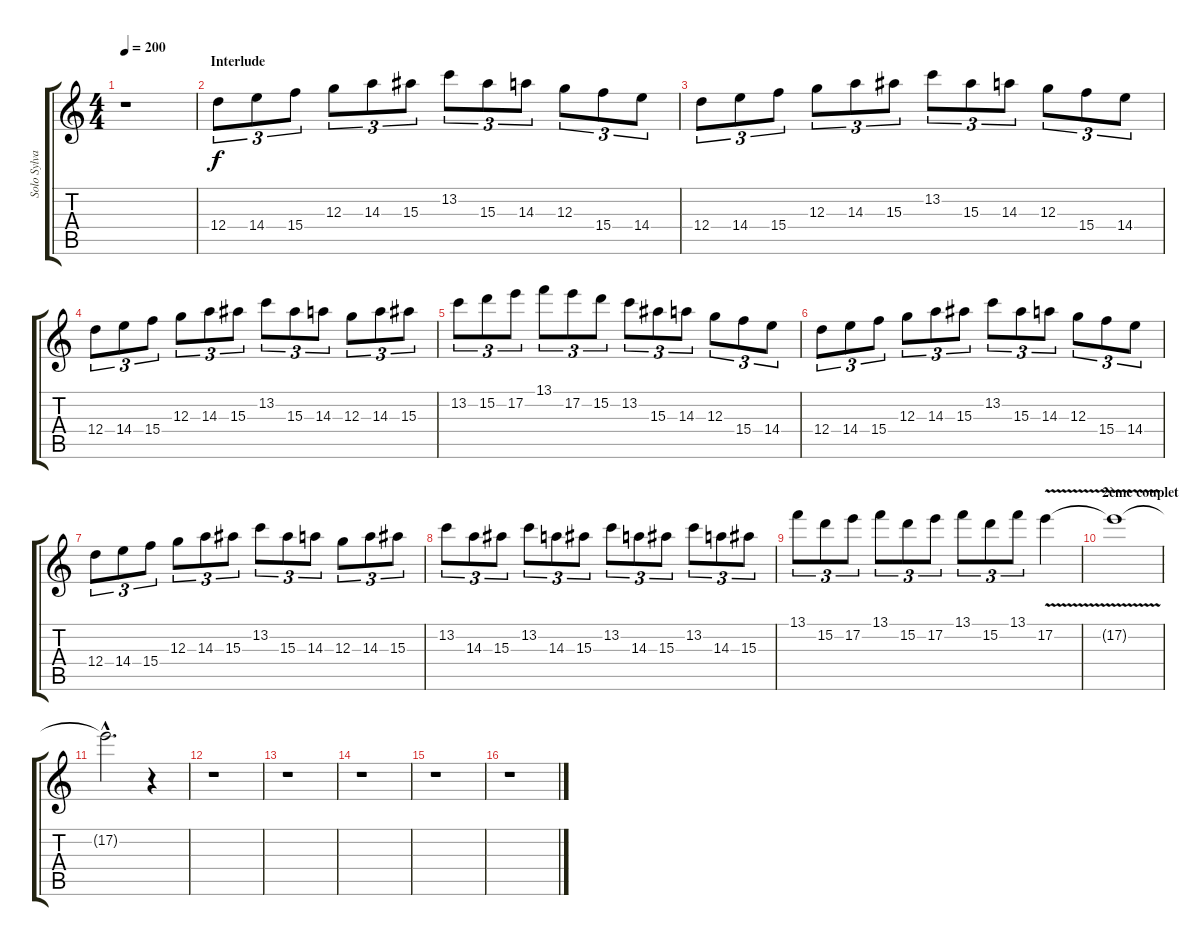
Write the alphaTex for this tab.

\track ("Solo Sylvain" "Solo Sylva") {instrument overdrivenguitar}
\staff {score tabs}
\tuning (E4 B3 G3 D3 A2 E2) {hide}
\ts (4 4)
\tempo 200
\clef g2
\ks c
r.1{dy f} |
\section ("" "Interlude")
12.4.8{tu (3 2) volume 10} 14.4.8{tu (3 2)} 15.4.8{tu (3 2)} 12.3.8{tu (3 2)} 14.3.8{tu (3 2)} 15.3.8{tu (3 2)} 13.2.8{tu (3 2)} 15.3.8{tu (3 2)} 14.3.8{tu (3 2)} 12.3.8{tu (3 2)} 15.4.8{tu (3 2)} 14.4.8{tu (3 2)} |
12.4.8{tu (3 2)} 14.4.8{tu (3 2)} 15.4.8{tu (3 2)} 12.3.8{tu (3 2)} 14.3.8{tu (3 2)} 15.3.8{tu (3 2)} 13.2.8{tu (3 2)} 15.3.8{tu (3 2)} 14.3.8{tu (3 2)} 12.3.8{tu (3 2)} 15.4.8{tu (3 2)} 14.4.8{tu (3 2)} |
12.4.8{tu (3 2)} 14.4.8{tu (3 2)} 15.4.8{tu (3 2)} 12.3.8{tu (3 2)} 14.3.8{tu (3 2)} 15.3.8{tu (3 2)} 13.2.8{tu (3 2)} 15.3.8{tu (3 2)} 14.3.8{tu (3 2)} 12.3.8{tu (3 2)} 14.3.8{tu (3 2)} 15.3.8{tu (3 2)} |
13.2.8{tu (3 2)} 15.2.8{tu (3 2)} 17.2.8{tu (3 2)} 13.1.8{tu (3 2)} 17.2.8{tu (3 2)} 15.2.8{tu (3 2)} 13.2.8{tu (3 2)} 15.3.8{tu (3 2)} 14.3.8{tu (3 2)} 12.3.8{tu (3 2)} 15.4.8{tu (3 2)} 14.4.8{tu (3 2)} |
12.4.8{tu (3 2)} 14.4.8{tu (3 2)} 15.4.8{tu (3 2)} 12.3.8{tu (3 2)} 14.3.8{tu (3 2)} 15.3.8{tu (3 2)} 13.2.8{tu (3 2)} 15.3.8{tu (3 2)} 14.3.8{tu (3 2)} 12.3.8{tu (3 2)} 15.4.8{tu (3 2)} 14.4.8{tu (3 2)} |
12.4.8{tu (3 2)} 14.4.8{tu (3 2)} 15.4.8{tu (3 2)} 12.3.8{tu (3 2)} 14.3.8{tu (3 2)} 15.3.8{tu (3 2)} 13.2.8{tu (3 2)} 15.3.8{tu (3 2)} 14.3.8{tu (3 2)} 12.3.8{tu (3 2)} 14.3.8{tu (3 2)} 15.3.8{tu (3 2)} |
13.2.8{tu (3 2)} 14.3.8{tu (3 2)} 15.3.8{tu (3 2)} 13.2.8{tu (3 2)} 14.3.8{tu (3 2)} 15.3.8{tu (3 2)} 13.2.8{tu (3 2)} 14.3.8{tu (3 2)} 15.3.8{tu (3 2)} 13.2.8{tu (3 2)} 14.3.8{tu (3 2)} 15.3.8{tu (3 2)} |
13.1.8{tu (3 2)} 15.2.8{tu (3 2)} 17.2.8{tu (3 2)} 13.1.8{tu (3 2)} 15.2.8{tu (3 2)} 17.2.8{tu (3 2)} 13.1.8{tu (3 2)} 15.2.8{tu (3 2)} 13.1.8{tu (3 2)} 17.2{v}.4 |
\section ("" "2ème couplet")
17.2{t}.1 |
17.2{hac t}.2{d} r.4 |
r.1 |
r.1 |
r.1 |
r.1 |
r.1
